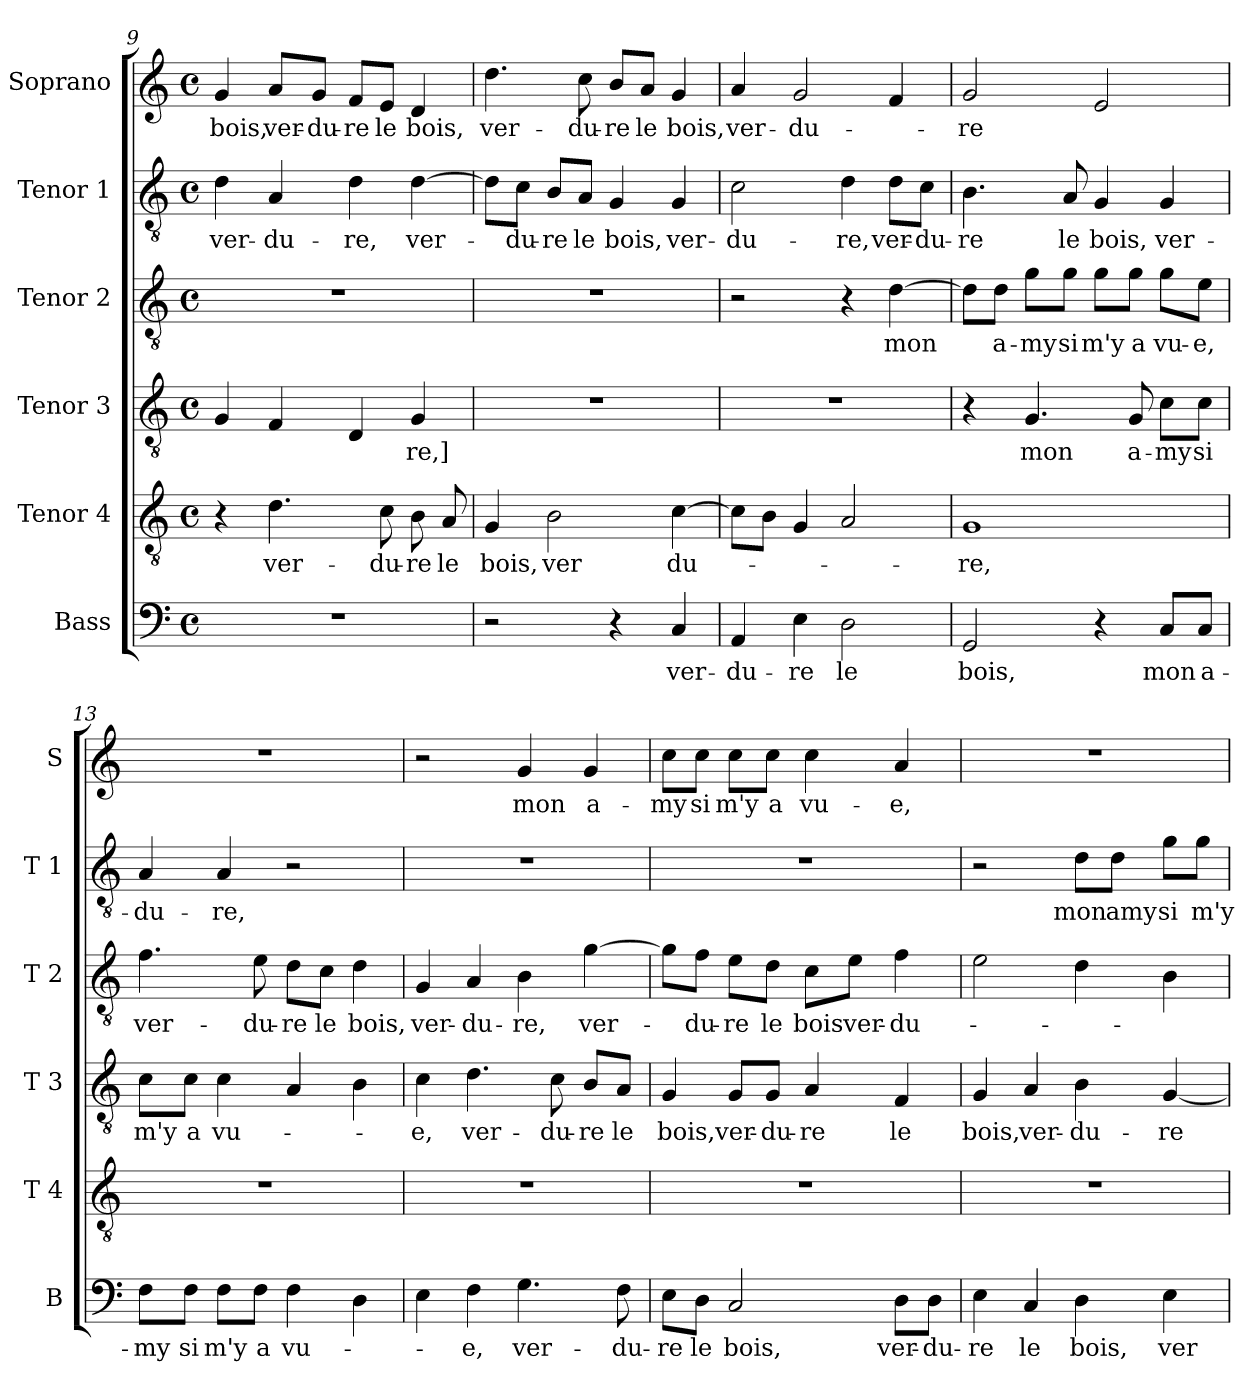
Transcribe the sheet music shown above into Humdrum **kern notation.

**kern	**text	**kern	**text	**kern	**text	**kern	**text	**kern	**text	**kern	**text
*part6	*part6	*part5	*part5	*part4	*part4	*part3	*part3	*part2	*part2	*part1	*part1
*staff6	*staff6	*staff5	*staff5	*staff4	*staff4	*staff3	*staff3	*staff2	*staff2	*staff1	*staff1
*I"Bass	*	*I"Tenor 4	*	*I"Tenor 3	*	*I"Tenor 2	*	*I"Tenor 1	*	*I"Soprano	*
*I'B	*	*I'T 4	*	*I'T 3	*	*I'T 2	*	*I'T 1	*	*I'S	*
!!LO:PB:g=z
*clefF4	*	*clefGv2	*	*clefGv2	*	*clefGv2	*	*clefGv2	*	*clefG2	*
*k[]	*	*k[]	*	*k[]	*	*k[]	*	*k[]	*	*k[]	*
*C:	*	*C:	*	*C:	*	*C:	*	*C:	*	*C:	*
*M4/4	*	*M4/4	*	*M4/4	*	*M4/4	*	*M4/4	*	*M4/4	*
*met(c)	*	*met(c)	*	*met(c)	*	*met(c)	*	*met(c)	*	*met(c)	*
=9	=9	=9	=9	=9	=9	=9	=9	=9	=9	=9	=9
1r	.	4r	.	4G/	.	1r	.	4d\	ver-	4g/	bois,
.	.	4.d\	ver-	4F/	.	.	.	4A/	-du-	8a/L	ver-
.	.	.	.	.	.	.	.	.	.	8g/J	-du-
.	.	.	.	4D/	.	.	.	4d\	-re,	8f/L	-re
.	.	8c\	-du-	.	.	.	.	.	.	8e/J	le
.	.	8B\	-re	4G/	-re,]	.	.	[4d\	ver-	4d/	bois,
.	.	8A/	le	.	.	.	.	.	.	.	.
=10	=10	=10	=10	=10	=10	=10	=10	=10	=10	=10	=10
2r	.	4G/	bois,	1r	.	1r	.	8d\L]	.	4.dd\	ver-
.	.	.	.	.	.	.	.	8c\J	-du-	.	.
.	.	2B\	ver	.	.	.	.	8B/L	-re	.	.
.	.	.	.	.	.	.	.	8A/J	le	8cc\	-du-
4r	.	.	.	.	.	.	.	4G/	bois,	8b/L	-re
.	.	.	.	.	.	.	.	.	.	8a/J	le
4C/	ver-	[4c\	du-	.	.	.	.	4G/	ver-	4g/	bois,
=11	=11	=11	=11	=11	=11	=11	=11	=11	=11	=11	=11
4AA/	-du-	8c\L]	.	1r	.	2r	.	2c\	-du-	4a/	ver-
.	.	8B\J	.	.	.	.	.	.	.	.	.
4E\	-re	4G/	.	.	.	.	.	.	.	2g/	-du-
2D\	le	2A/	.	.	.	4r	.	4d\	-re,	.	.
.	.	.	.	.	.	[4d\	mon	8d\L	ver-	4f/	.
.	.	.	.	.	.	.	.	8c\J	-du-	.	.
=12	=12	=12	=12	=12	=12	=12	=12	=12	=12	=12	=12
2GG/	bois,	1G	-re,	4r	.	8d\L]	.	4.B\	-re	2g/	-re
.	.	.	.	.	.	8d\J	a-	.	.	.	.
.	.	.	.	4.G/	mon	8g\L	-my	.	.	.	.
.	.	.	.	.	.	8g\J	si	8A/	le	.	.
4r	.	.	.	.	.	8g\L	m'y	4G/	bois,	2e/	.
.	.	.	.	8G/	a-	8g\J	a	.	.	.	.
8C/L	mon	.	.	8c\L	-my	8g\L	vu-	4G/	ver-	.	.
8C/J	a-	.	.	8c\J	si	8e\J	-e,	.	.	.	.
!!LO:LB:g=z
=13	=13	=13	=13	=13	=13	=13	=13	=13	=13	=13	=13
8F\L	-my	1r	.	8c\L	m'y	4.f\	ver-	4A/	-du-	1r	.
8F\J	si	.	.	8c\J	a	.	.	.	.	.	.
8F\L	m'y	.	.	4c\	vu-	.	.	4A/	-re,	.	.
8F\J	a	.	.	.	.	8e\	-du-	.	.	.	.
4F\	vu-	.	.	4A/	.	8d\L	-re	2r	.	.	.
.	.	.	.	.	.	8c\J	le	.	.	.	.
4D\	.	.	.	4B\	.	4d\	bois,	.	.	.	.
=14	=14	=14	=14	=14	=14	=14	=14	=14	=14	=14	=14
4E\	.	1r	.	4c\	-e,	4G/	ver-	1r	.	2r	.
4F\	-e,	.	.	4.d\	ver-	4A/	-du-	.	.	.	.
4.G\	ver-	.	.	.	.	4B\	-re,	.	.	4g/	mon
.	.	.	.	8c\	-du-	.	.	.	.	.	.
.	.	.	.	8B/L	-re	[4g\	ver-	.	.	4g/	a-
8F\	-du-	.	.	8A/J	le	.	.	.	.	.	.
=15	=15	=15	=15	=15	=15	=15	=15	=15	=15	=15	=15
8E\L	-re	1r	.	4G/	bois,	8g\L]	.	1r	.	8cc\L	-my
8D\J	le	.	.	.	.	8f\J	-du-	.	.	8cc\J	si
2C/	bois,	.	.	8G/L	ver-	8e\L	-re	.	.	8cc\L	m'y
.	.	.	.	8G/J	-du-	8d\J	le	.	.	8cc\J	a
.	.	.	.	4A/	-re	8c\L	bois	.	.	4cc\	vu-
.	.	.	.	.	.	8e\J	ver-	.	.	.	.
8D\L	ver-	.	.	4F/	le	4f\	-du-	.	.	4a/	-e,
8D\J	-du-	.	.	.	.	.	.	.	.	.	.
=16	=16	=16	=16	=16	=16	=16	=16	=16	=16	=16	=16
4E\	-re	1r	.	4G/	bois,	2e\	.	2r	.	1r	.
4C/	le	.	.	4A/	ver-	.	.	.	.	.	.
4D\	bois,	.	.	4B\	-du-	4d\	.	8d\L	mon	.	.
.	.	.	.	.	.	.	.	8d\J	amy	.	.
4E\	ver-	.	.	[4G/	-re	4B\	.	8g\L	si	.	.
.	.	.	.	.	.	.	.	8g\J	m'y	.	.
=	=	=	=	=	=	=	=	=	=	=	=
*-	*-	*-	*-	*-	*-	*-	*-	*-	*-	*-	*-
